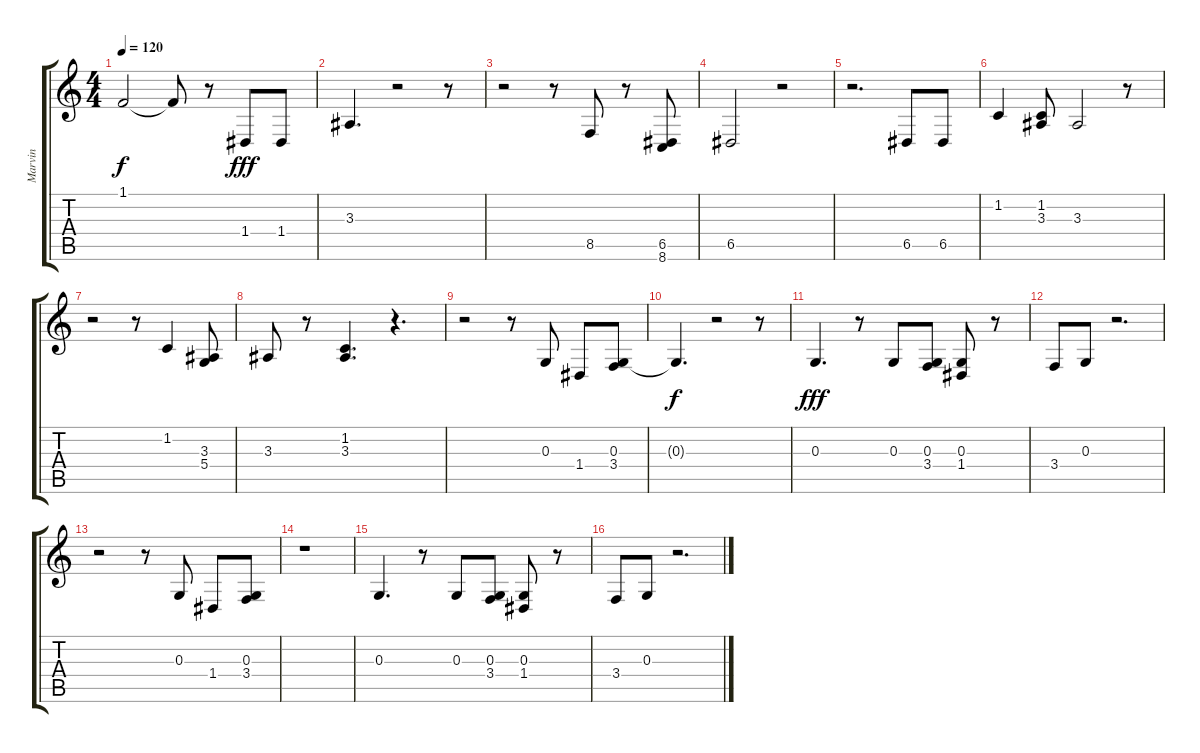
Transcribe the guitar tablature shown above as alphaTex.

\track ("Marvin" "Marvin") {instrument synthvoice}
\staff {score tabs}
\tuning (E4 B3 G3 D3 A2 E2) {hide}
\ts (4 4)
\tempo 120
\clef g2
\ks c
1.1{t}.2{dy f} 1.1{t}.8 r.8 1.4.8{dy fff} 1.4.8 |
3.3.4{d} r.2 r.8 |
r.2 r.8 8.5.8 r.8 (6.5 8.6).8 |
6.5.2 r.2 |
r.2{d} 6.5.8 6.5.8 |
1.2.4 (1.2 3.3).8 3.3.2 r.8 |
r.2 r.8 1.2.4 (3.3 5.4).8 |
3.3.8 r.8 (1.2 3.3).4{d} r.4{d} |
r.2 r.8 0.3.8 1.4.8 (0.3 3.4).8 |
0.3{t}.4{d dy f} r.2 r.8 |
0.3.4{d dy fff} r.8 0.3.8 (0.3 3.4).8 (0.3 1.4).8 r.8 |
3.4.8 0.3.8 r.2{d} |
r.2 r.8 0.3.8 1.4.8 (0.3 3.4).8 |
r.1 |
0.3.4{d} r.8 0.3.8 (0.3 3.4).8 (0.3 1.4).8 r.8 |
3.4.8 0.3.8 r.2{d}
